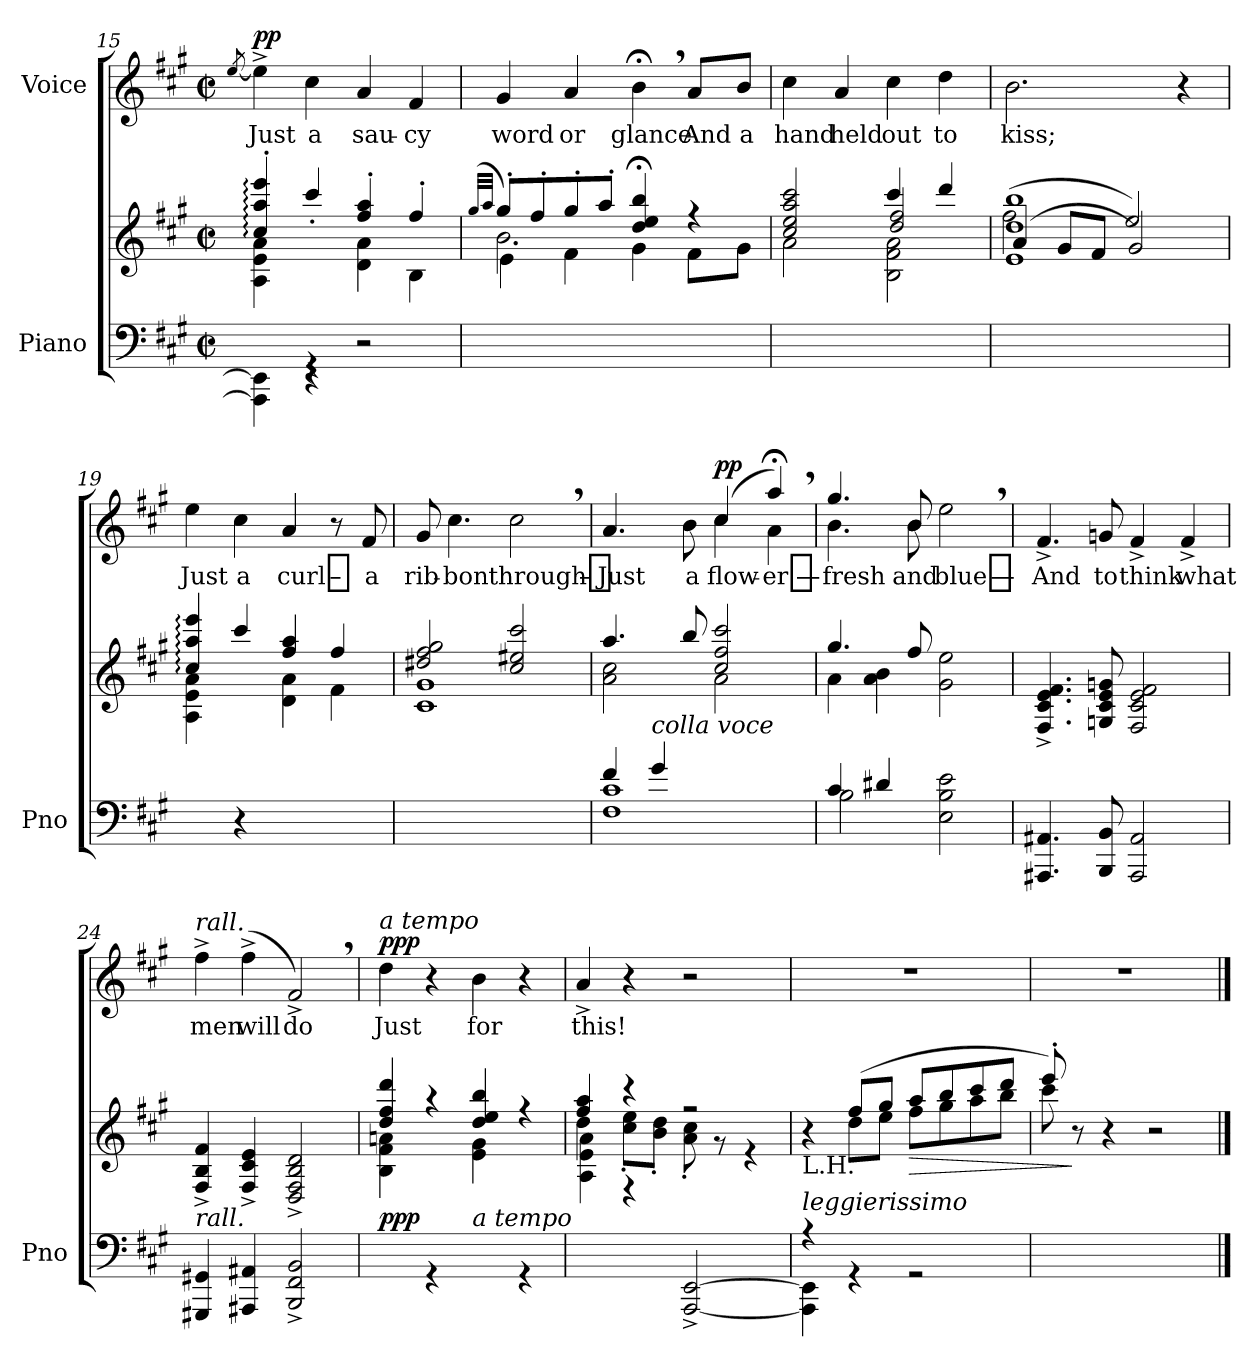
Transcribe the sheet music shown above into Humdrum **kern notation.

**kern	**kern	**dynam	**kern	**text	**dynam
*part2	*part2	*part2	*part1	*part1	*part1
*staff3	*staff2	*staff2/3	*staff1	*staff1	*staff1
*I"Piano	*	*	*I"Voice	*	*
*I'Pno	*	*	*	*	*
!!LO:PB:g=z
*clefF4	*clefG2	*	*clefG2	*	*
*k[f#c#g#]	*k[f#c#g#]	*	*k[f#c#g#]	*	*
*M2/2	*M2/2	*	*M2/2	*	*
*met(c|)	*met(c|)	*	*met(c|)	*	*
=15	=15	=15	=15	=15	=15
.	.	.	[8qee/	.	.
*^	*^	*	*	*	*
!	!	!	!	!	!	!LO:LY:b	!LO:DY:a
4ryy	4AAA!\] 4EE!\]	4cc#/:' 4aa/:' 4eee/:'	4A\ 4e\ 4a\	.	4ee^\]	Just	pp
!	!	!	!	!	!	!LO:LY:b	!
4rEE	4rGG	4ccc#'/	4ryy	.	4cc#\	a	.
!	!	!	!	!	!	!LO:LY:b	!
2ryy	2r	4ff#/' 4aa/'	4d\ 4a\	.	4a/	sau-	.
!	!	!	!	!	!	!LO:LY:b	!
.	.	4ff#'/	4B\	.	4f#/	-cy	.
*v	*v	*	*	*	*	*	*
*	*v	*v	*	*	*	*
=16	=16	=16	=16	=16	=16
.	(<32qgg#/LLL	.	.	.	.
.	32qaa/JJJ	.	.	.	.
*	*^	*	*	*	*
*	*	*^	*	*	*	*
*	*	*	*^	*	*	*	*
!	!	!	!	!	!	!	!LO:LY:b	!
1ryy	8gg#'/L)	2.b\	2ryy	4e\	.	4g#/	word	.
.	8ff#'/	.	.	.	.	.	.	.
!	!	!	!	!	!	!	!LO:LY:b	!
.	8gg#'/	.	.	4f#\	.	4a/	or	.
.	8aa'/J	.	.	.	.	.	.	.
!	!	!	!	!	!	!	!LO:LY:b	!
.	4dd/;< 4ee/;< 4bb/;<	.	4g#;\yy	4g#\	.	4b;<,\	glance	.
!	!	!	!	!	!	!	!LO:LY:b	!
.	4rff	4ryy	4ryy	8f#\L	.	8a/L	And	.
!	!	!	!	!	!	!	!LO:LY:b	!
.	.	.	.	8g#\J	.	8b/J	a	.
=17	=17	=17	=17	=17	=17	=17	=17	=17
!	!	!	!	!	!	!	!LO:LY:b	!
*	*	*	*v	*v	*	*	*	*
1ryy	2cc#/ 2ee/ 2aa/ 2ccc#/	2ryy	2a\	.	4cc#\	hand	.
!	!	!	!	!	!	!LO:LY:b	!
.	.	.	.	.	4a/	held	.
!	!	!	!	!	!	!LO:LY:b	!
.	4ccc#/	2dd/ 2ff#/	2B\ 2f#\ 2a\	.	4cc#\	out	.
!	!	!	!	!	!	!LO:LY:b	!
.	4ddd/	.	.	.	4dd\	to	.
!!LO:LB:g=z
=18	=18	=18	=18	=18	=18	=18	=18
*	*	*	*^	*	*	*	*
!	!	!	!	!	!	!	!LO:LY:b	!
1ryy	1dd 1bb	(>2ff#\	(<4a/	1e	.	2.b\	kiss;	.
.	.	.	8g#/L	.	.	.	.	.
.	.	.	8f#/J	.	.	.	.	.
.	.	2ee/)	2g#/)	.	.	.	.	.
.	.	.	.	.	.	4r	.	.
*	*	*v	*v	*v	*	*	*	*
=19	=19	=19	=19	=19	=19	=19
!	!	!	!	!	!LO:LY:b	!
4ryy	4cc#/: 4aa/: 4eee/:	4A\ 4e\ 4a\	.	4ee\	Just	.
!	!	!	!	!	!LO:LY:b	!
4r	4ccc#/	4ryy	.	4cc#\	a	.
!	!	!	!	!	!LO:LY:b	!
2ryy	4ff#/ 4aa/	4d\ 4a\	.	4a/	curl –	.
.	4ff#/	4f#\	.	8r	.	.
!	!	!	!	!	!LO:LY:b	!
.	.	.	.	8f#/	a	.
=20	=20	=20	=20	=20	=20	=20
!	!	!	!	!	!LO:LY:b	!
1ryy	2dd#X/ 2ff#/ 2gg#/	1c# 1g#	.	8g#/	rib-	.
!	!	!	!	!	!LO:LY:b	!
.	.	.	.	4.cc#\	-bon	.
!	!	!	!	!	!LO:LY:b	!
.	2cc#/ 2ee#X/ 2ccc#/	.	.	2cc#,\	through –	.
!!LO:LB:g=z
=21	=21	=21	=21	=21	=21	=21
*^	*	*^	*	*	*	*
!	!	!	!	!	!	!	!LO:LY:b	!
*	*	*	*	*	*	*^	*	*
4f#/	1F# 1c#	4.aa/	2a\ 2cc#\	2ryy	.	4.a/	2ryy	Just	.
!LO:TX:a:i:t=colla voce	!	!	!	!	!	!	!	!	!
4g#/	.	.	.	.	.	.	.	.	.
!	!	!	!	!	!	!	!	!LO:LY:b	!
.	.	8bb/	.	.	.	8b\	.	a	.
!	!	!	!	!	!	!	!	!LO:LY:b	!LO:DY:a
2ryy	.	2cc#/ 2ff#/ 2ccc#/	2ryy	2a\	.	(>4cc#/	4cc#\	flow-	pp
!	!	!	!	!	!	!	!	!LO:LY:b	!
.	.	.	.	.	.	4aa;<,/)	4a\	-er —	.
*	*	*	*v	*v	*	*	*	*	*
=22	=22	=22	=22	=22	=22	=22	=22	=22
!	!	!	!	!	!	!	!LO:LY:b	!
4c#/	2B\	4.gg#/	4a\	.	4.gg#/	4.b\	fresh	.
4d#X/	.	.	4a\ 4b\	.	.	.	.	.
!	!	!	!	!	!	!	!LO:LY:b	!
.	.	8ff#/	.	.	8b/	8b\	and	.
!	!	!	!	!	!	!	!LO:LY:b	!
2E\ 2B\ 2e\	2ryy	2g#\ 2ee\	2ryy	.	2ee,\	2ryy	blue —	.
=23	=23	=23	=23	=23	=23	=23	=23	=23
!	!	!	!	!	!LO:TX:a:i:t=cresc.	!	!	!
!LO:TX:a:i:t=cresc.	!	!	!	!	!	!	!	!
!	!	!	!	!	!	!	!LO:LY:b	!
*v	*v	*	*	*	*v	*v	*	*
*	*v	*v	*	*	*	*
4.AAA#X/ 4.AA#X/	4.F#/^ 4.c#/^ 4.e/^ 4.f#/^	.	4.f#^/	And	.
!	!	!	!	!LO:LY:b	!
8BBB/ 8BB/	8Gn/ 8c#/ 8e/ 8gn/	.	8gn/	to	.
!	!	!	!	!LO:LY:b	!
2AAA#/ 2AA#/	2F#/ 2c#/ 2e/ 2f#/	.	4f#^/	think	.
!	!	!	!	!LO:LY:b	!
.	.	.	4f#^/	what	.
=24	=24	=24	=24	=24	=24
*	*	*	*MM108	*	*
!	!	!	!LO:TX:a:i:t=rall.	!	!
!LO:TX:a:i:t=rall.	!	!	!	!	!
!	!	!	!	!LO:LY:b	!
4GGG#X/ 4GG#X/	4F#/^ 4B/^ 4f#/^	.	4ff#^\	men	.
!	!	!	!	!LO:LY:b	!
4AAA#X/ 4AA#X/	4F#/^ 4c#/^ 4e/^	.	(>4ff#^\	will	.
!	!	!	!	!LO:LY:b	!
2BBB/^ 2FF#/^ 2BB/^	2D/^ 2F#/^ 2B/^ 2d/^	.	2f#^,/)	do	.
!!LO:LB:g=z
=25	=25	=25	=25	=25	=25
*	*	*	*MM116	*	*
*	*^	*	*	*	*
!	!	!	!	!LO:TX:a:i:t=a tempo	!	!
!	!	!	!LO:DY:a=2	!	!LO:LY:b	!LO:DY:a
4ryy	4dd/ 4ff#/ 4ddd/	4B\ 4f#\ 4an\	ppp	4dd\	Just	ppp
4rGG	4raa	4ryy	.	4r	.	.
!LO:TX:a:i:t=a tempo	!	!	!	!	!	!
!	!	!	!	!	!LO:LY:b	!
4ryy	4dd/ 4ee/ 4bb/	4e\ 4g#\	.	4b\	for	.
4rGG	4rff	4ryy	.	4r	.	.
=26	=26	=26	=26	=26	=26	=26
*	*	*^	*	*	*	*
!	!	!	!	!	!	!LO:LY:b	!
4ryy	4ff#/ 4aa/	4dd\	4A\ 4e\ 4a\	.	4a^/	this!	.
4rb	4r	8cc#\' 8ee\'L	2.ryy	.	4r	.	.
.	.	8b\' 8dd\'J	.	.	.	.	.
[2AAA/^ [2EE/^	2r	8a\' 8cc#\'	.	.	2r	.	.
.	.	8r	.	.	.	.	.
.	.	4r	.	.	.	.	.
*	*	*v	*v	*	*	*	*
=27	=27	=27	=27	=27	=27	=27
*^	*	*	*	*	*	*
!	!	!LO:TX:b:t=L.H.	!	!	!	!	!
!LO:TX:a:i:t=leggierissimo	!	!	!	!	!	!	!
4r	4AAA!\] 4EE!\]	4r	4ryy	.	1r	.	.
2.ryy	4rGG	(>8ff#/L	8dd\L	.	.	.	.
.	.	8gg#/J	8ee\J	.	.	.	.
!	!	!	!	!LO:HP:b	!	!	!
.	2rGG	8aa/L	8ff#\L	>	.	.	.
.	.	8bb/	8gg#\	.	.	.	.
.	.	8ccc#/	8aa\	.	.	.	.
.	.	8ddd/J	8bb\J	.	.	.	.
*v	*v	*	*	*	*	*	*
=28	=28	=28	=28	=28	=28	=28
8ryy	8eee'/)	8ccc#\	.	1r	.	.
8ryy	8r	2..ryy	]	.	.	.
4ryy	4r	.	.	.	.	.
2ryy	2r	.	.	.	.	.
*	*v	*v	*	*	*	*
==	==	==	==	==	==
*-	*-	*-	*-	*-	*-
